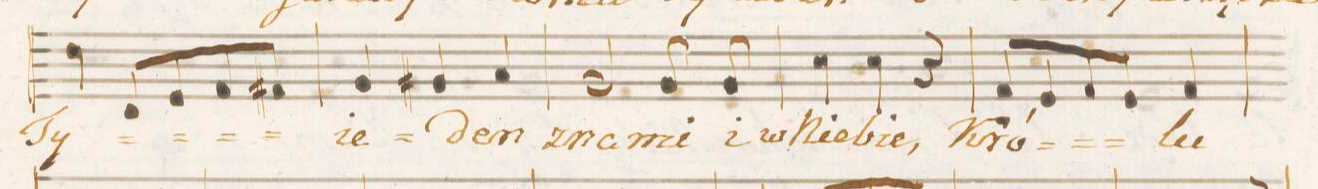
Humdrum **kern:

**kern	**text
*I"Basso.	*
*clefF4	*
*k[f#c#g#]	*
*M3/4	*
4F#\	Ty
8FF#/L	.
8GG#/	.
8AA/	.
8AA#X/J	.
=22	=22
4BB/	ie-
4BB#X/	.
4C#/	-den
=23	=23
2BB/	z_na-
8BB/	-mi
8BB/	i
=24	=24
4E\	w_Nie-
4E\	-bie,
4r	.
=25	=25
8C#/L	Kró-
8BB/	.
8C#/	.
8BB/J	.
4C#/	-lu
=26	=26
*-	*-
